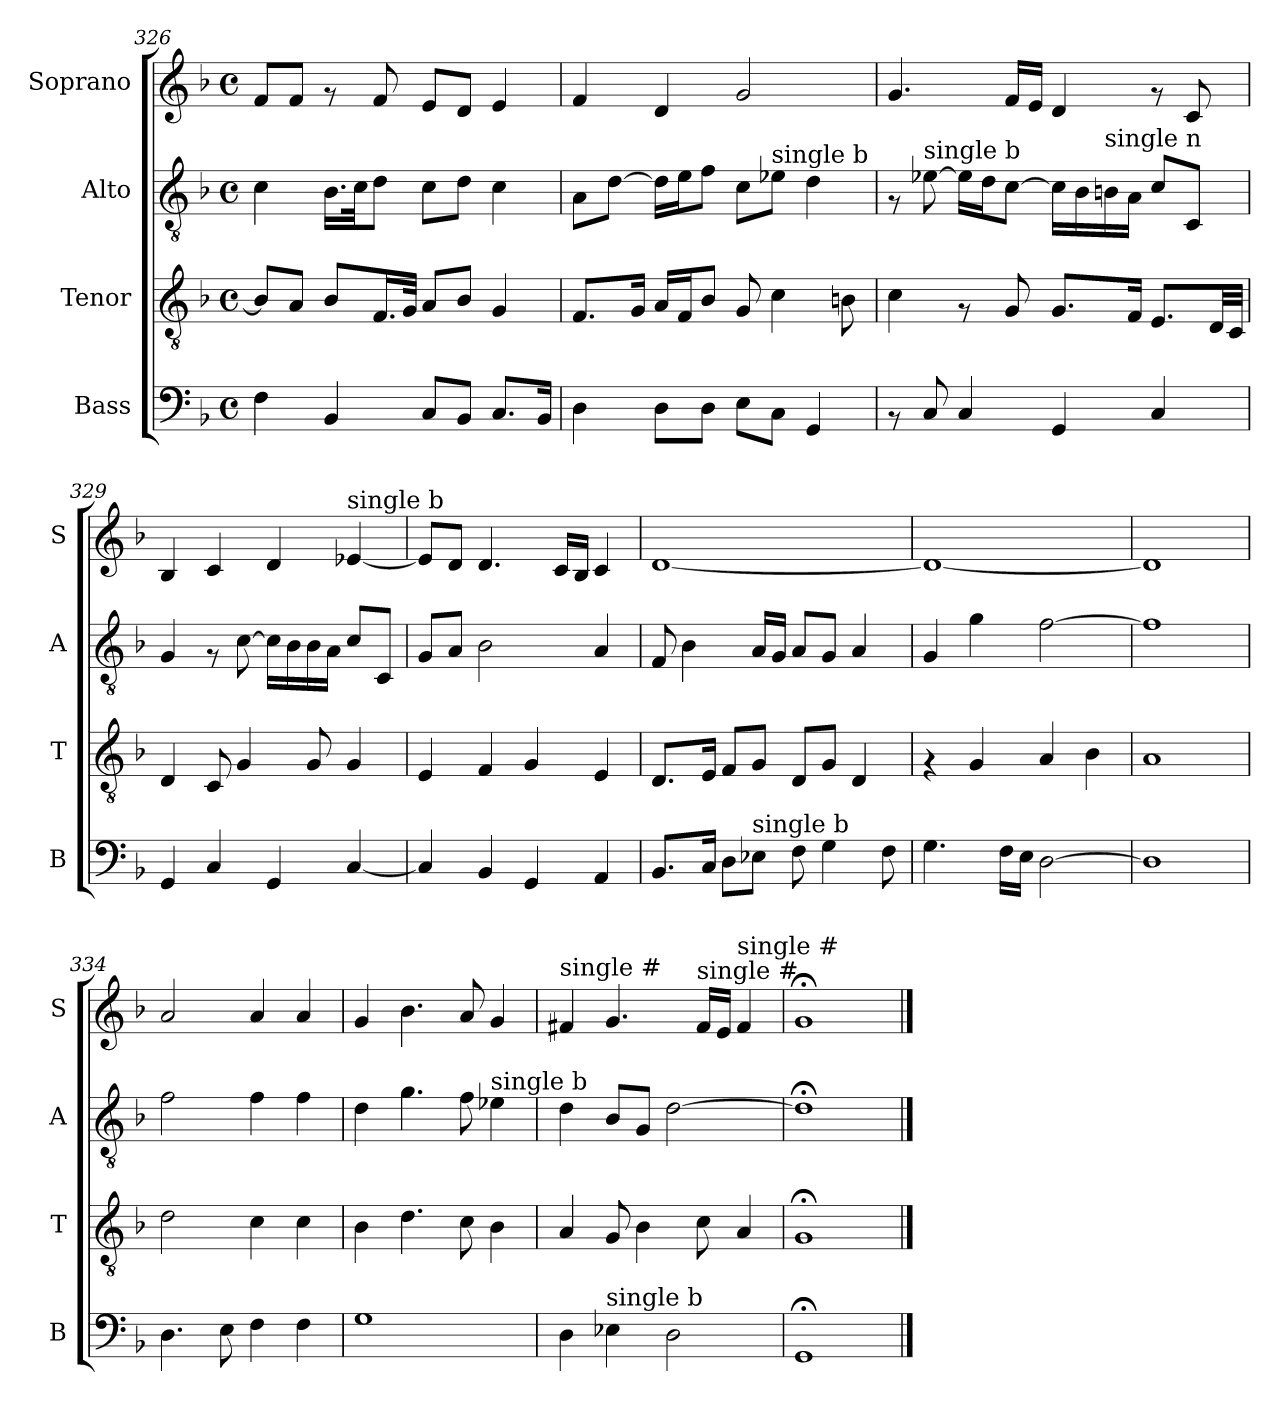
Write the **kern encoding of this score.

**kern	**kern	**kern	**kern
*part4	*part3	*part2	*part1
*staff4	*staff3	*staff2	*staff1
*I"Bass	*I"Tenor	*I"Alto	*I"Soprano
*I'B	*I'T	*I'A	*I'S
*clefF4	*clefGv2	*clefGv2	*clefG2
*k[b-]	*k[b-]	*k[b-]	*k[b-]
*F:	*F:	*F:	*F:
*M4/4	*M4/4	*M4/4	*M4/4
*met(c)	*met(c)	*met(c)	*met(c)
=326	=326	=326	=326
4F\	8B-/L]	4c\	8f/L
.	8A/J	.	8f/J
4BB-/	8B-/L	16.B-\LL	8rf
.	.	32c\Jk	.
.	16.F/L	8d\J	8f/
.	32G/JJk	.	.
8C/L	8A/L	8c\L	8e/L
8BB-/J	8B-/J	8d\J	8d/J
8.C/L	4G/	4c\	4e/
16BB-/Jk	.	.	.
=327	=327	=327	=327
4D\	8.F/L	8A\L	4f/
.	.	[>8d\J	.
.	16G/Jk	.	.
8D\L	16A/LL	16d\LL]	4d/
.	16F/J	16e\J	.
8D\J	8B-/J	8f\J	.
8E\L	8G/	8c\L	2g/
!	!	!LO:TX:a:t=single b	!
8C\J	4c\	8e-\J	.
4GG/	.	4d\	.
.	8Bn\	.	.
!!LO:LB:g=z
=328	=328	=328	=328
8rAA	4c\	8rF	4.g/
!	!	!LO:TX:a:t=single b	!
8C/	.	[>8e-\	.
4C/	8rF	16e-\LL]	.
.	.	16d\J	.
.	8G/	[>8c\J	16f/LL
.	.	.	16e/JJ
4GG/	8.G/L	16c\LL]	4d/
.	.	16B-\	.
!	!	!LO:TX:a:t=single n	!
.	.	16B\	.
.	16F/Jk	16A\JJ	.
4C/	8.E/L	8c/L	8rf
.	.	8C/J	8c/
.	32D/LL	.	.
.	32C/JJJ	.	.
=329	=329	=329	=329
4GG/	4D/	4G/	4B-/
4C/	8C/	8rF	4c/
.	4G/	[>8c\	.
4GG/	.	16c\LL]	4d/
.	.	16B-\	.
.	8G/	16B-\	.
.	.	16A\JJ	.
!	!	!	!LO:TX:a:t=single b
[<4C/	4G/	8c/L	[<4e-/
.	.	8C/J	.
=330	=330	=330	=330
4C/]	4E/	8G/L	8e-/L]
.	.	8A/J	8d/J
4BB-/	4F/	2B-\	4.d/
4GG/	4G/	.	.
.	.	.	16c/LL
.	.	.	16B-/JJ
4AA/	4E/	4A/	4c/
=331	=331	=331	=331
8.BB-/L	8.D/L	8F/	[<1d
.	.	4B-\	.
16C/Jk	16E/Jk	.	.
8D\L	8F/L	.	.
!LO:TX:a:t=single b	!	!	!
8E-\J	8G/J	16A/LL	.
.	.	16G/JJ	.
8F\	8D/L	8A/L	.
4G\	8G/J	8G/J	.
.	4D/	4A/	.
8F\	.	.	.
=332	=332	=332	=332
4.G\	4rF	4G/	1d_
.	4G/	4g\	.
16F\LL	.	.	.
16E\JJ	.	.	.
[<2D\	4A/	[<2f\	.
.	4B-\	.	.
!!LO:LB:g=z
=333	=333	=333	=333
1D]	1A	1f]	1d]
=334	=334	=334	=334
4.D\	2d\	2f\	2a/
8E\	.	.	.
4F\	4c\	4f\	4a/
4F\	4c\	4f\	4a/
=335	=335	=335	=335
1G	4B-\	4d\	4g/
.	4.d\	4.g\	4.b-\
.	8c\	8f\	8a/
!	!	!LO:TX:a:t=single b	!
.	4B-\	4e-\	4g/
=336	=336	=336	=336
!	!	!	!LO:TX:a:t=single #
4D\	4A/	4d\	4f#/
!LO:TX:a:t=single b	!	!	!
4E-\	8G/	8B-/L	4.g/
.	4B-\	8G/J	.
2D\	.	[>2d\	.
!	!	!	!LO:TX:a:t=single #
.	8c\	.	16f#/LL
.	.	.	16e/JJ
!	!	!	!LO:TX:a:t=single #
.	4A/	.	4f#/
=337	=337	=337	=337
1GG;	1G;<	1d;]	1g;<
==	==	==	==
*-	*-	*-	*-
